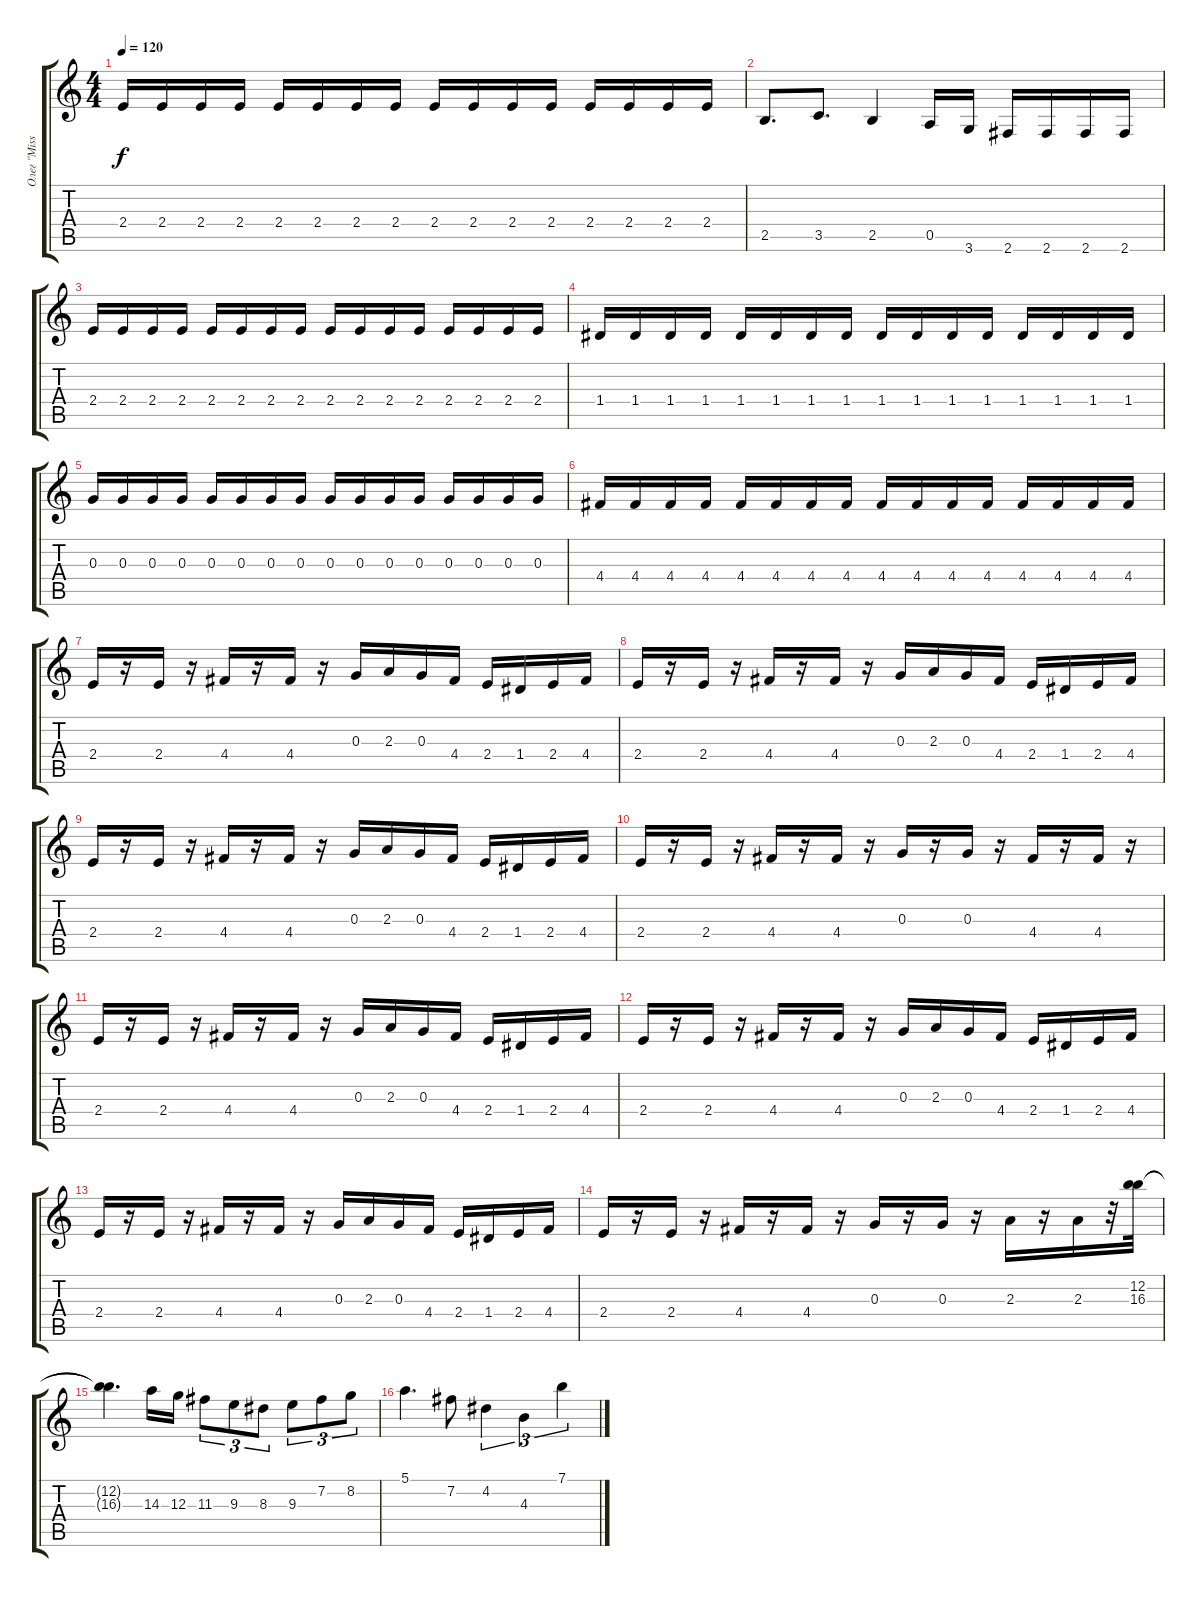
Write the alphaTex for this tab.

\track ("Олег \"Mission\" Мишин" "Олег \"Miss") {instrument distortionguitar}
\staff {score tabs}
\tuning (E4 B3 G3 D3 A2 E2) {hide}
\ts (4 4)
\tempo 120
\clef g2
\ks c
2.4.16{dy f} 2.4.16 2.4.16 2.4.16 2.4.16 2.4.16 2.4.16 2.4.16 2.4.16 2.4.16 2.4.16 2.4.16 2.4.16 2.4.16 2.4.16 2.4.16 |
2.5.8{d} 3.5.8{d} 2.5.4 0.5.16 3.6.16 2.6.16 2.6.16 2.6.16 2.6.16 |
2.4.16 2.4.16 2.4.16 2.4.16 2.4.16 2.4.16 2.4.16 2.4.16 2.4.16 2.4.16 2.4.16 2.4.16 2.4.16 2.4.16 2.4.16 2.4.16 |
1.4.16 1.4.16 1.4.16 1.4.16 1.4.16 1.4.16 1.4.16 1.4.16 1.4.16 1.4.16 1.4.16 1.4.16 1.4.16 1.4.16 1.4.16 1.4.16 |
0.3.16 0.3.16 0.3.16 0.3.16 0.3.16 0.3.16 0.3.16 0.3.16 0.3.16 0.3.16 0.3.16 0.3.16 0.3.16 0.3.16 0.3.16 0.3.16 |
4.4.16 4.4.16 4.4.16 4.4.16 4.4.16 4.4.16 4.4.16 4.4.16 4.4.16 4.4.16 4.4.16 4.4.16 4.4.16 4.4.16 4.4.16 4.4.16 |
2.4.16 r.16 2.4.16 r.16 4.4.16 r.16 4.4.16 r.16 0.3.16 2.3.16 0.3.16 4.4.16 2.4.16 1.4.16 2.4.16 4.4.16 |
2.4.16 r.16 2.4.16 r.16 4.4.16 r.16 4.4.16 r.16 0.3.16 2.3.16 0.3.16 4.4.16 2.4.16 1.4.16 2.4.16 4.4.16 |
2.4.16 r.16 2.4.16 r.16 4.4.16 r.16 4.4.16 r.16 0.3.16 2.3.16 0.3.16 4.4.16 2.4.16 1.4.16 2.4.16 4.4.16 |
2.4.16 r.16 2.4.16 r.16 4.4.16 r.16 4.4.16 r.16 0.3.16 r.16 0.3.16 r.16 4.4.16 r.16 4.4.16 r.16 |
2.4.16 r.16 2.4.16 r.16 4.4.16 r.16 4.4.16 r.16 0.3.16 2.3.16 0.3.16 4.4.16 2.4.16 1.4.16 2.4.16 4.4.16 |
2.4.16 r.16 2.4.16 r.16 4.4.16 r.16 4.4.16 r.16 0.3.16 2.3.16 0.3.16 4.4.16 2.4.16 1.4.16 2.4.16 4.4.16 |
2.4.16 r.16 2.4.16 r.16 4.4.16 r.16 4.4.16 r.16 0.3.16 2.3.16 0.3.16 4.4.16 2.4.16 1.4.16 2.4.16 4.4.16 |
2.4.16 r.16 2.4.16 r.16 4.4.16 r.16 4.4.16 r.16 0.3.16 r.16 0.3.16 r.16 2.3.16 r.16 2.3.16 r.32 (12.2 16.3).32{instrument flute} |
(12.2{t} 16.3{t}).4{d} 14.3.16 12.3.16 11.3.8{tu (3 2)} 9.3.8{tu (3 2)} 8.3.8{tu (3 2)} 9.3.8{tu (3 2)} 7.2.8{tu (3 2)} 8.2.8{tu (3 2)} |
5.1.4{d} 7.2.8 4.2.4{tu (3 2)} 4.3.4{tu (3 2)} 7.1.4{tu (3 2)}
